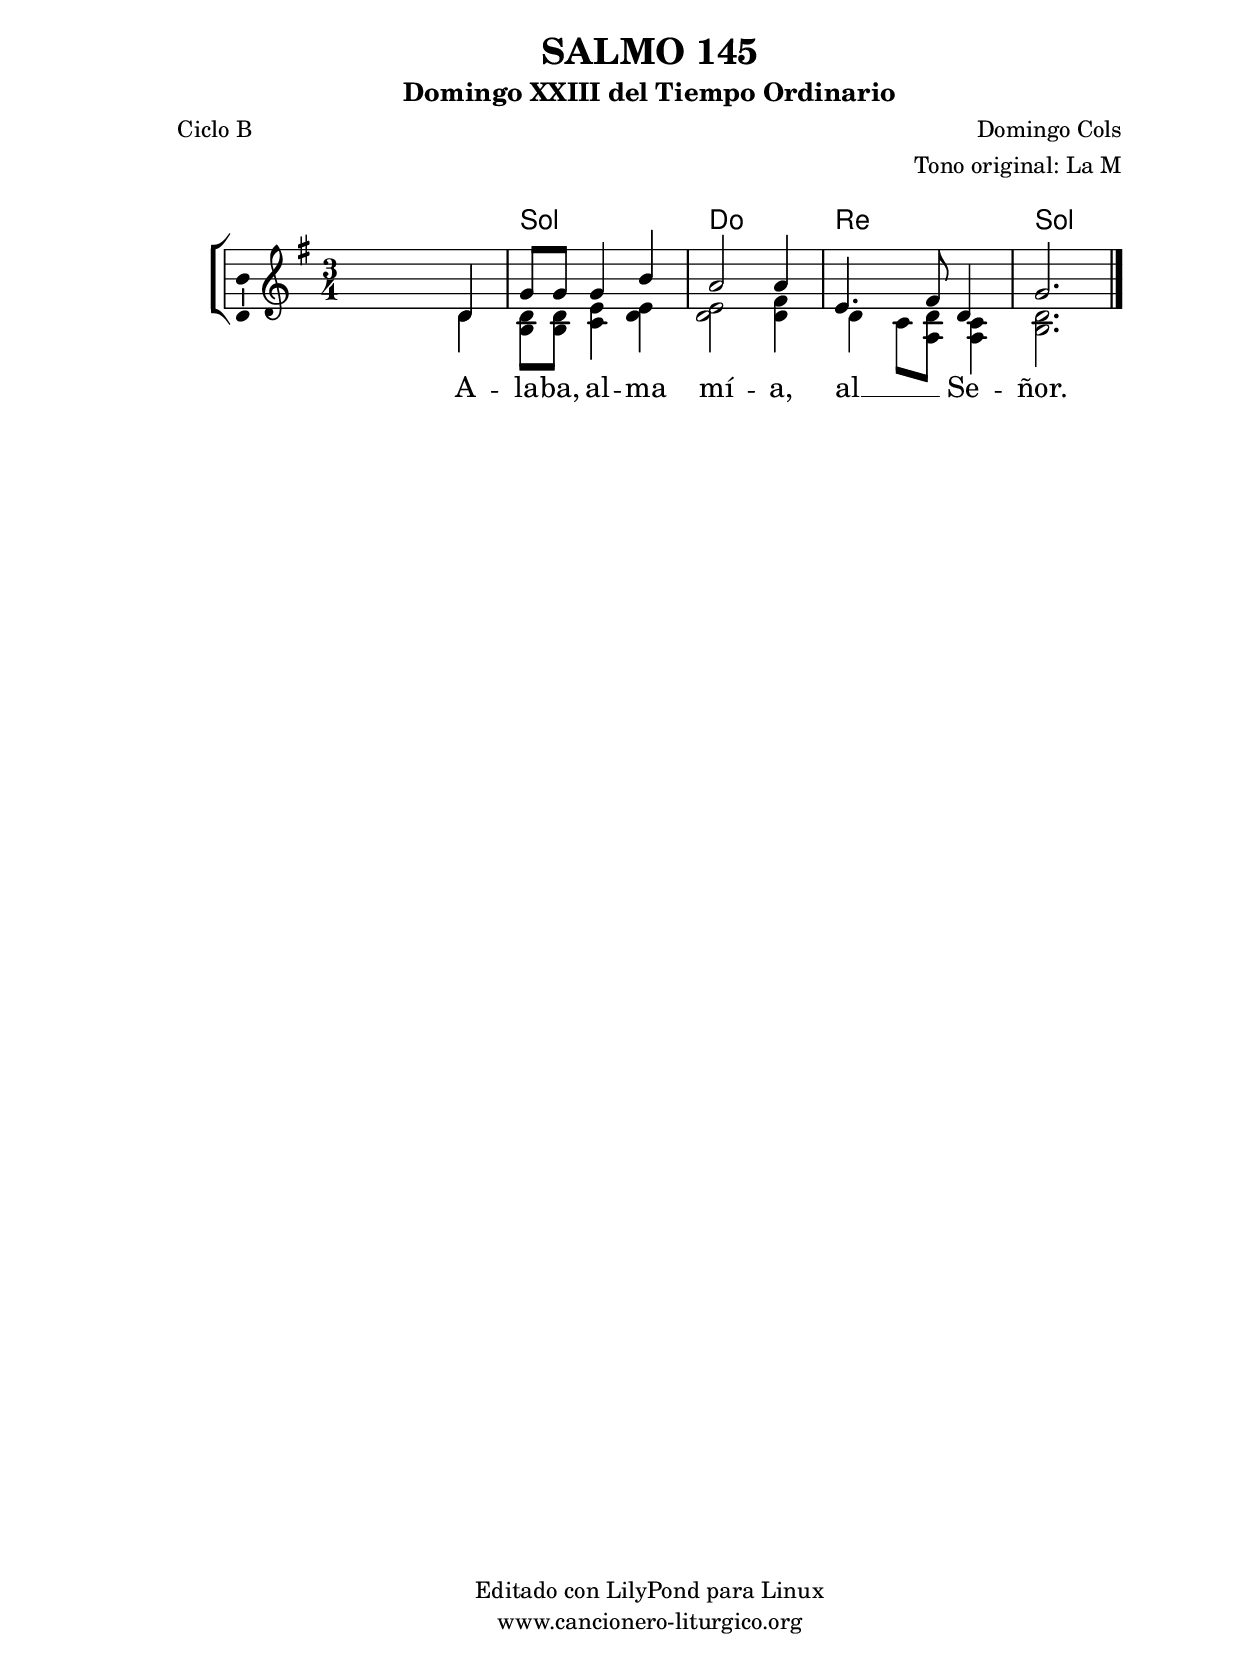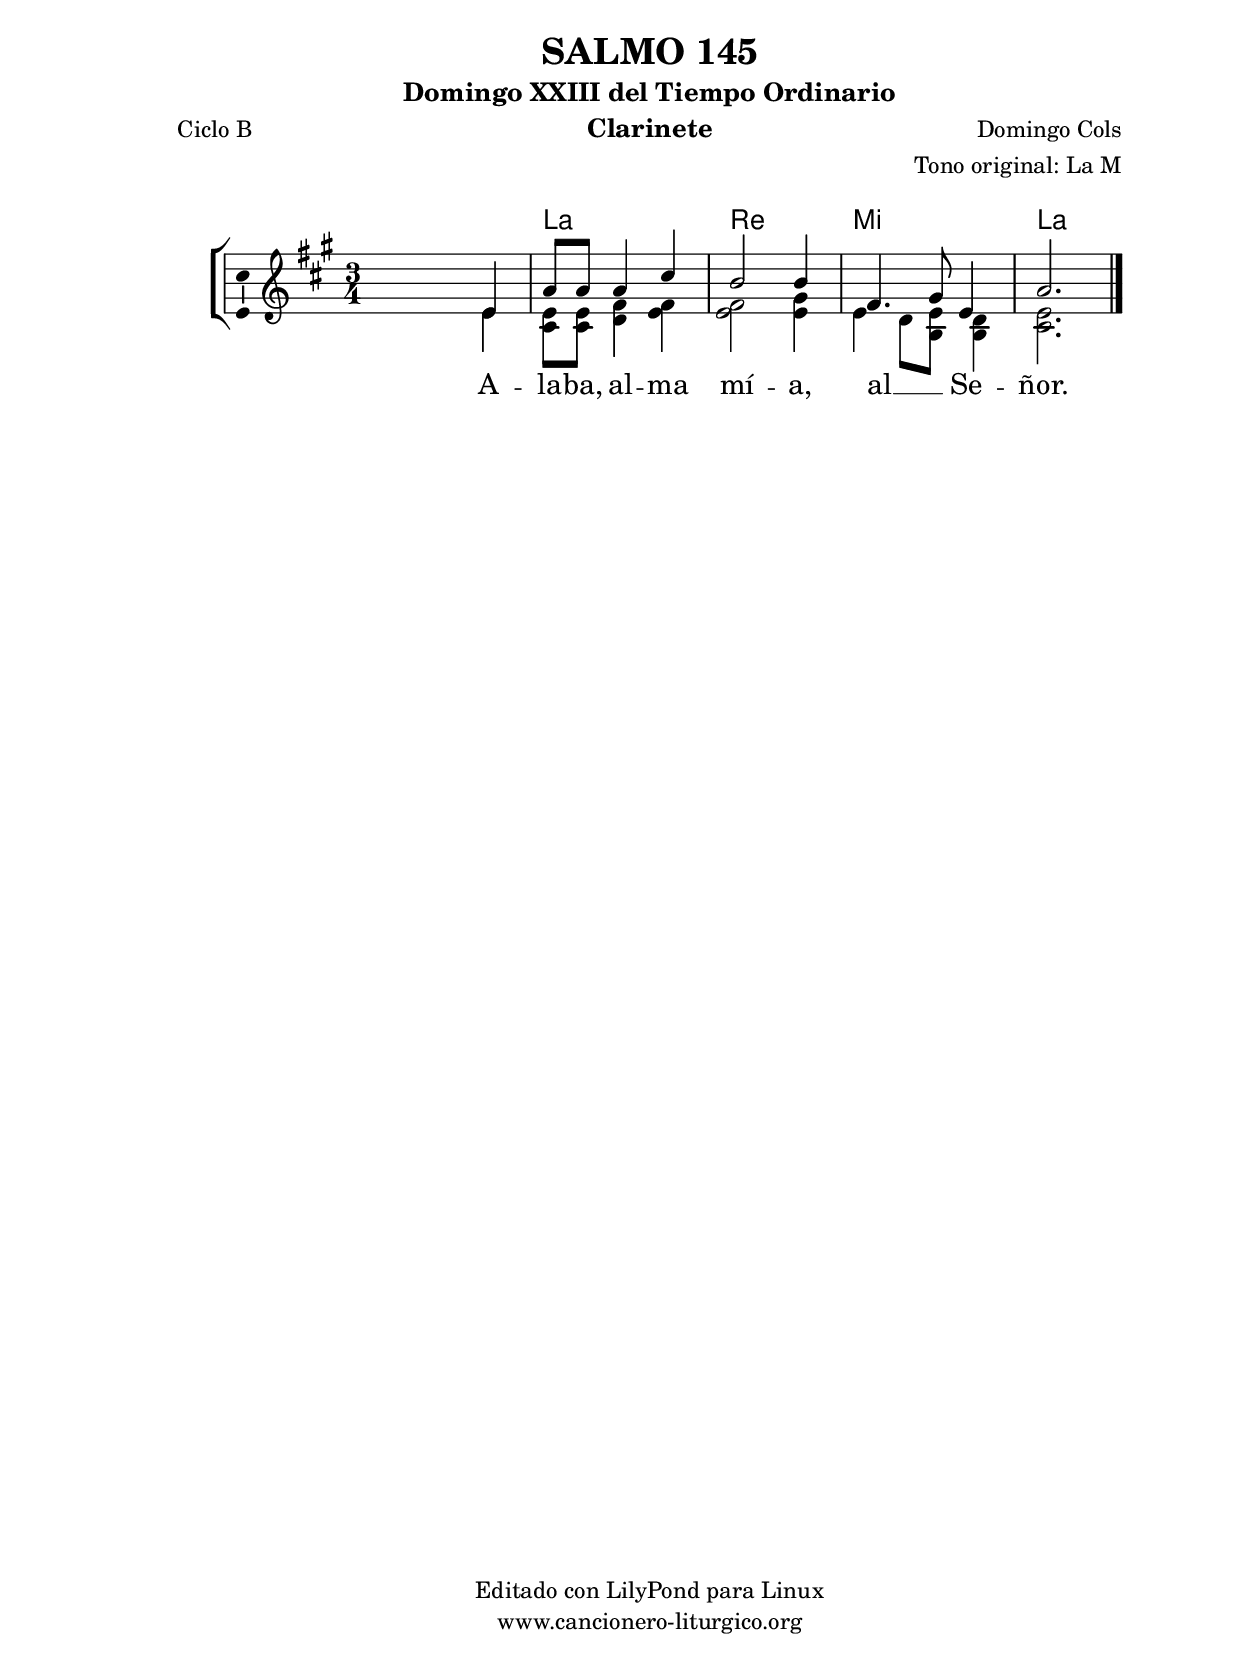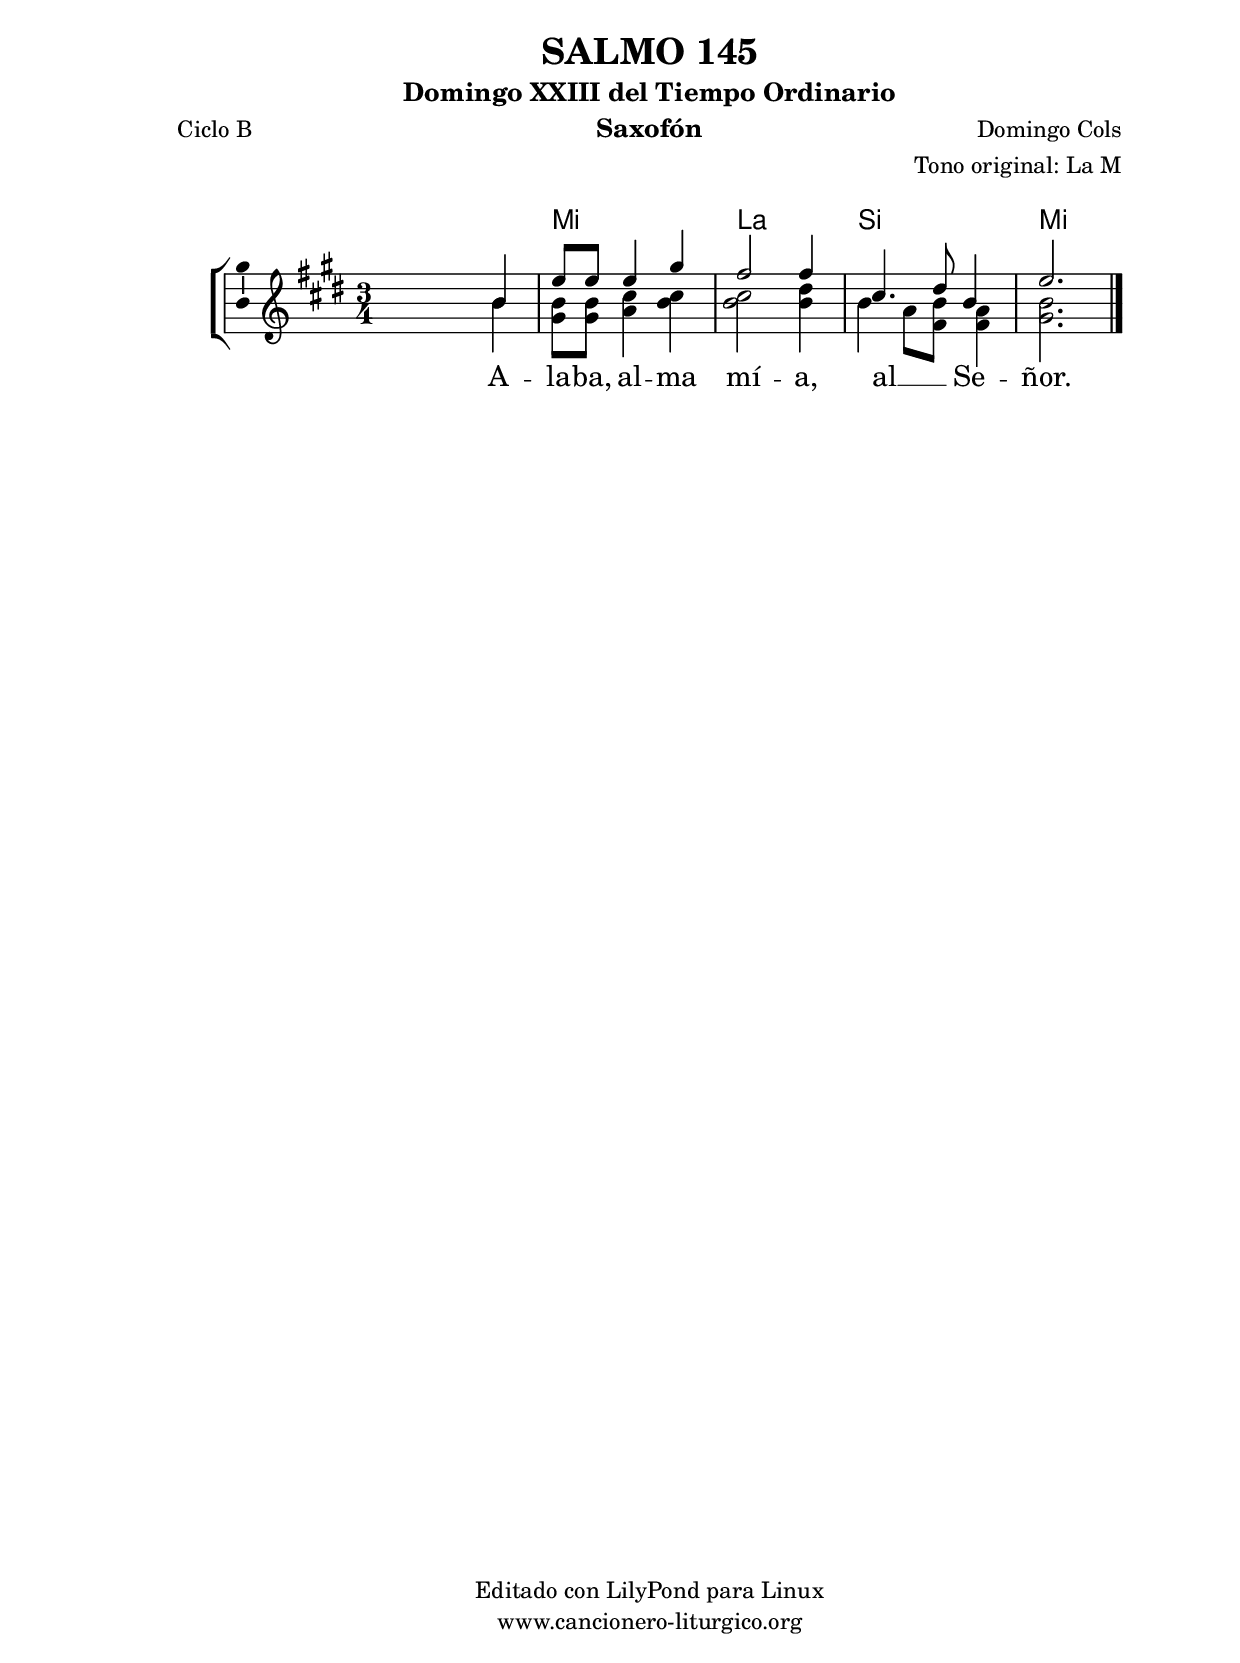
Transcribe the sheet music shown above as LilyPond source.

%
%para convertir .midi en .wav:
%timidity filename.midi -Ow -o finename.wav
%
%
%Para convertir de .wav a .mp3:
%lame -h -m j filename.wav
%
%
%para escuchar el midi:
%timidity nombrefichero.midi
%


%versión de lilypond para la que se ha escrito esta partitura:
\version "2.16.0"

	%Tamaño papel
	#(set-default-paper-size "a4")
	%Tamaño partitura
	#(set-global-staff-size 20)
	%No responde al pulsar sobre una nota
	#(ly:set-option 'point-and-click #f)

%parámetros del encabezamiento:
\header {
	title = "SALMO 145"
	subtitle = "Domingo XXIII del Tiempo Ordinario"
	composer = "Domingo Cols"
	poet = "Ciclo B"
	meter = ""
	arranger = "Tono original: La M"
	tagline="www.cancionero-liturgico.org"
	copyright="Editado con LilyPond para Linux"
	}

%parámetros asociados al papel:
\paper  {
	oddHeaderMarkup = \markup {\fill-line { \on-the-fly #not-first-page \fromproperty #'header:title \on-the-fly #not-first-page \fromproperty #'header:composer }}
	evenHeaderMarkup = \markup {\fill-line { \fromproperty #'header:composer \fromproperty #'header:title }}
	#(set-paper-size "a4")
	print-page-number = ##f
	first-page-number = 1
	print-first-page-number = ##f
%	head-separation = 3.0 \cm
	top-margin = 2.0 \cm
	bottom-margin = 0.5\cm
%%%	bottom-margin = -1.0\cm
	left-margin = 3.0 \cm
	line-width = 16.0 \cm 
	indent = 8\mm
	interscoreline = 2.\mm
	between-system-space = 15\mm
%	para que las partituras no llenen la hoja:
	ragged-bottom = ##t
%	idem para la última hoja:
	ragged-last-bottom = ##f
%	para que las partituras llenen el ancho del papel:
	ragged-last = ##f
	after-title-space = 2.5 \cm
%page-count=1
%system-count=8

	%Flexible Vertical Spacing
%	markup-markup-spacing =
%	#'((basic-distance . 15) (minimum-distance . 15) (padding . 3))
	markup-system-spacing =
	#'((basic-distance . 15) (minimum-distance . 15) (padding . 3))
	system-system-spacing =
	#'((basic-distance . 15) (minimum-distance . 15) (padding . 3))
	score-system-spacing =
	#'((basic-distance . 15) (minimum-distance . 15) (padding . 5))
%	top-system-spacing = % header
%	#'((basic-distance . 8) (minimum-distance . 0) (padding . 3))
%	top-markup-spacing =
%	#'((basic-distance . 20) (minimum-distance . 20) (padding . 3))
	last-bottom-spacing = % footer
	#'((basic-distance . 5) (minimum-distance . 5) (padding . 3))
%	score-markup-spacing =
%	#'((basic-distance . 16) (minimum-distance . 13) (padding . 3))

	}


%parámetros que afectan a toda la partitura:
global =  {
	%clave de sol (G):
	\clef G
	%armadura:
	\transpose a g
	\key a \major
	\tempo 4=100
	\set Score.tempoHideNote = ##t
	}


acordes = {
	\italianChords
	\chordmode {
	\transpose a g
{

s2.
a2. d e a

	}
	}
}

melodia = 
	\transpose a g
{
	\relative c'{

\time 3/4

<<
{
\voiceOne
\stemUp

s2 e4
a8 a a4 cis
b2 b4
fis4. gis8 e4
a2.
}

\new Voice {
\voiceTwo
\stemDown

s2 e4
<e cis>8 <e cis> <fis d>4 <fis e>
<fis e>2 <gis e>4
e4 d8 <e b> <d b>4
<e cis>2.
}
>>

	\bar "|."
	}
	}


texto = \lyricmode {
A -- la -- ba, al -- ma mí -- a, al __ _ Se -- ñor.
	}


acordesStaff = \context ChordNames = acordesStaff <<
	\set chordChanges = ##t
	\acordes
	>>


vozStaff = \context Voice = vozStaff
\with {\consists "Ambitus_engraver"}
<<
%	\set Staff.instrumentName = ""
%	\set Staff.shortInstrumentName = ""
%	\set Staff.midiInstrument = #"clarinet"
%	\set Staff.midiInstrument = #"cello"
%	\set Staff.midiInstrument = #"flute"
	\set Staff.midiInstrument = #"electric guitar (jazz)"
%	\set Staff.midiInstrument = #"english horn"
%	\set Staff.midiInstrument = #"violin"
%	\set Staff.midiInstrument = #"glockenspiel"
	\set Staff.midiMinimumVolume = #0.7
	\set Staff.midiMaximumVolume = #0.9
	\global
	\melodia
	>>


textoStaff = \context Lyrics = textoStaff <<
	\lyricsto vozStaff \texto
	>>

\book {
	\score {
		\context ChoirStaff {
			\override StaffGroup.SystemStartBracket #'collapse-height = #1
			\override Score.SystemStartBar #'collapse-height = #1
			<<
			\acordesStaff
			\vozStaff
			\textoStaff
			>>
			}
		\layout {
	    		\context {
				\Lyrics
				\override LyricText #'font-size = #2
				}
	   		 \context {
				\Score
				%fontSize = #3
				\override StaffSymbol #'staff-space = #(magstep +3)
				%\override Beam #'thickness = #0.55
				%\override SpacingSpanner #'spacing-increment = #1.0
				%\override Slur #'height-limit = #1.5
				}
			}
		}
	\score {
		\unfoldRepeats
		\context ChoirStaff {
			<<
			\acordesStaff
			\vozStaff
			>>
			}
		\midi {
	  		\context {
	  			\Score
				tempoWholesPerMinute = #(ly:make-moment 70 4)
				}
			}
		}
	}

%Partitura para clarinete
#(define output-suffix "C")
\book {
	\header{
		instrument = "Clarinete"
		}
	\score {
		\context ChoirStaff {
			\override StaffGroup.SystemStartBracket #'collapse-height = #1
			\override Score.SystemStartBar #'collapse-height = #1
\transpose c d
			<<
			\acordesStaff
			\vozStaff
			\textoStaff
			>>
			}
		\layout {
	    		\context {
				\Lyrics
				\override LyricText #'font-size = #2
				}
	   		 \context {
				\Score
				%fontSize = #3
				\override StaffSymbol #'staff-space = #(magstep +3)
				%\override Beam #'thickness = #0.55
				%\override SpacingSpanner #'spacing-increment = #1.0
				%\override Slur #'height-limit = #1.5
				}
			}
		}
	}

%Partitura para saxofón
#(define output-suffix "S")
\book {
	\header{
		instrument = "Saxofón"
		}
	\score {
		\context ChoirStaff {
			\override StaffGroup.SystemStartBracket #'collapse-height = #1
			\override Score.SystemStartBar #'collapse-height = #1
\transpose c a
			<<
			\acordesStaff
			\vozStaff
			\textoStaff
			>>
			}
		\layout {
	    		\context {
				\Lyrics
				\override LyricText #'font-size = #2
				}
	   		 \context {
				\Score
				%fontSize = #3
				\override StaffSymbol #'staff-space = #(magstep +3)
				%\override Beam #'thickness = #0.55
				%\override SpacingSpanner #'spacing-increment = #1.0
				%\override Slur #'height-limit = #1.5
				}
			}
		}
	}

